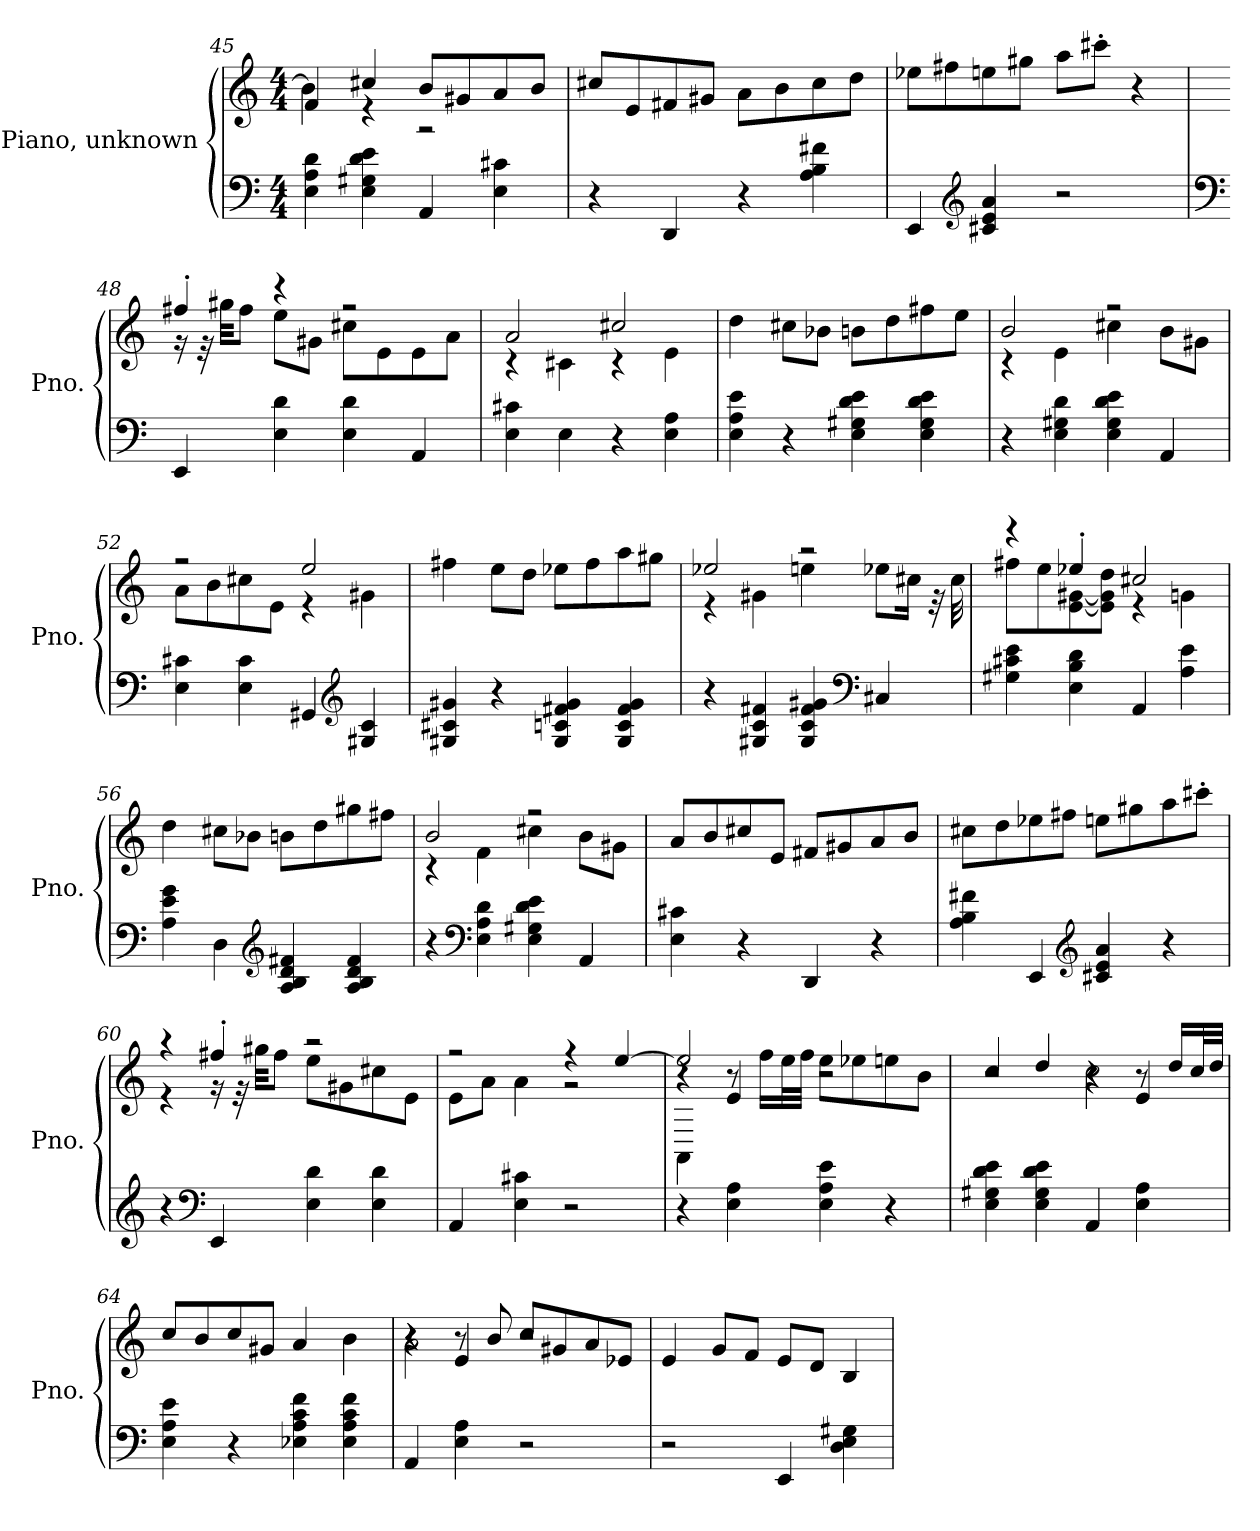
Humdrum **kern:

**kern	**kern
*part1	*part1
*staff2	*staff1
*I"Piano, unknown	*
*I'Pno.	*
*clefF4	*clefG2
*k[]	*k[]
*M4/4	*M4/4
=45	=45
*	*^
4E\ 4A\ 4d\	4f/	4b\]
4E\ 4G#X\ 4d\ 4e\	4cc#X/	4r
4AA/	8b/L	2r
.	8g#X/	.
4E\ 4c#X\	8a/	.
.	8b/J	.
*	*v	*v
=46	=46
4r	8cc#X/L
.	8e/
4DD/	8f#X/
.	8g#X/J
4r	8a\L
.	8b\
4A\ 4B\ 4f#X\	8cc#\
.	8dd\J
=47	=47
4EE/	8ee-X\L
.	8ff#X\
*clefG2	*
4c#X/ 4e/ 4a/	8een\
.	8gg#X\J
2r	8aa\L
.	8ccc#X'\J
.	4r
!!LO:LB:g=z
=48	=48
*clefF4	*
*	*^
4EE/	4ff#X'/	16r
.	.	32r
.	.	32gg#X\KKL
.	.	8ff#\J
4E\ 4d\	4r	8ee\L
.	.	8g#X\J
4E\ 4d\	2r	8cc#X\L
.	.	8e\
4AA/	.	8e\
.	.	8a\J
=49	=49	=49
4E\ 4c#X\	2a/	4r
4E\	.	4c#X\
4r	2cc#X/	4r
4E\ 4A\	.	4e\
*	*v	*v
=50	=50
4E\ 4A\ 4e\	4dd\
4r	8cc#X\L
.	8b-X\J
4E\ 4G#X\ 4d\ 4e\	8bn\L
.	8dd\
4E\ 4G#\ 4d\ 4e\	8ff#X\
.	8ee\J
=51	=51
*	*^
4r	2b/	4r
4E\ 4G#X\ 4d\	.	4e\
4E\ 4G#\ 4d\ 4e\	2r	4cc#X\
4AA/	.	8b\L
.	.	8g#X\J
!!LO:PB:g=z	!!
=52	=52	=52
4E\ 4c#X\	2r	8a\L
.	.	8b\
4E\ 4c#\	.	8cc#X\
.	.	8e\J
4GG#X/	2ee/	4r
*clefG2	*	*
4G#X/ 4c#/	.	4g#X\
*	*v	*v
=53	=53
4G#X/ 4c#X/ 4g#X/	4ff#X\
4r	8ee\L
.	8dd\J
4G#/ 4cn/ 4f#X/ 4g#/	8ee-X\L
.	8ff#\
4G#/ 4c/ 4f#/ 4g#/	8aa\
.	8gg#X\J
=54	=54
*	*^
4r	2ee-X/	4r
4G#X/ 4c/ 4f#X/	.	4g#X\
4G#/ 4c/ 4f#/ 4g#X/	2r	4een\
*clefF4	*	*
4C#X/	.	8ee-X\L
.	.	16cc#X\Jk
.	.	32r
.	.	32cc#\
=55	=55	=55
4G#X\ 4c#X\ 4e\	4r	8ff#X\L
.	.	8ee\
4E\ 4B\ 4d\	4ee-X'/	[8e\ [8g#X\
.	.	8e\] 8g#\] 8dd\J
4AA/	2cc#X/	4r
4A\ 4e\	.	4gn\
*	*v	*v
!!LO:LB:g=z
=56	=56
4A\ 4e\ 4g\	4dd\
4D\	8cc#X\L
.	8b-X\J
*clefG2	*
4A/ 4B/ 4d/ 4f#X/	8bn\L
.	8dd\
4A/ 4B/ 4d/ 4f#/	8gg#X\
.	8ff#X\J
=57	=57
*	*^
4r	2b/	4r
*clefF4	*	*
4E\ 4A\ 4d\	.	4f\
4E\ 4G#X\ 4d\ 4e\	2r	4cc#X\
4AA/	.	8b\L
.	.	8g#X\J
*	*v	*v
=58	=58
4E\ 4c#X\	8a/L
.	8b/
4r	8cc#X/
.	8e/J
4DD/	8f#X/L
.	8g#X/
4r	8a/
.	8b/J
!!LO:LB:g=z
=59	=59
4A\ 4B\ 4f#X\	8cc#X\L
.	8dd\
4EE/	8ee-X\
.	8ff#X\J
*clefG2	*
4c#X/ 4e/ 4a/	8een\L
.	8gg#X\
4r	8aa\
.	8ccc#X'\J
=60	=60
*	*^
4r	4r	4r
*clefF4	*	*
4EE/	4ff#X'/	16r
.	.	32r
.	.	32gg#X\KKL
.	.	8ff#\J
4E\ 4d\	2r	8ee\L
.	.	8g#X\
4E\ 4d\	.	8cc#X\
.	.	8e\J
=61	=61	=61
4AA/	2r	8e\L
.	.	8a\J
4E\ 4c#X\	.	4a\
2r	4r	2r
.	[4ee/	.
=62	=62	=62
*	*	*^
4r	2ee/]	4AA\	4r
4E\ 4A\	.	8r	4e/
.	.	16ff\LL	.
.	.	32ee\L	.
.	.	32ff\JJJ	.
4E\ 4A\ 4e\	2r	8ee\L	2r
.	.	8ee-X\	.
4r	.	8een\	.
.	.	8b\J	.
!!LO:LB:g=z	!!	!!
=63	=63	=63	=63
4E\ 4G#X\ 4d\ 4e\	4cc/	2r	2r
4E\ 4G#\ 4d\ 4e\	4dd/	.	.
4AA/	4r	2cc\	4r
4E\ 4A\	8r	.	4e/
.	16dd/LL	.	.
.	32cc/L	.	.
.	32dd/JJJ	.	.
*	*v	*v	*v
=64	=64
4E\ 4A\ 4e\	8cc/L
.	8b/
4r	8cc/
.	8g#X/J
4E-X\ 4A\ 4c\ 4f\	4a/
4E-\ 4A\ 4c\ 4f\	4b\
=65	=65
*	*^
*	*	*^
4AA/	4r	2a\	4r
4E\ 4A\	8r	.	4e/
.	8b/	.	.
2r	8cc/L	2r	2r
.	8g#X/	.	.
.	8a/	.	.
.	8e-X/J	.	.
*	*v	*v	*v
=66	=66
2r	4e/
.	8g/L
.	8f/J
4EE/	8e/L
.	8d/J
4D\ 4E\ 4G#X\	4B/
=	=
*-	*-
